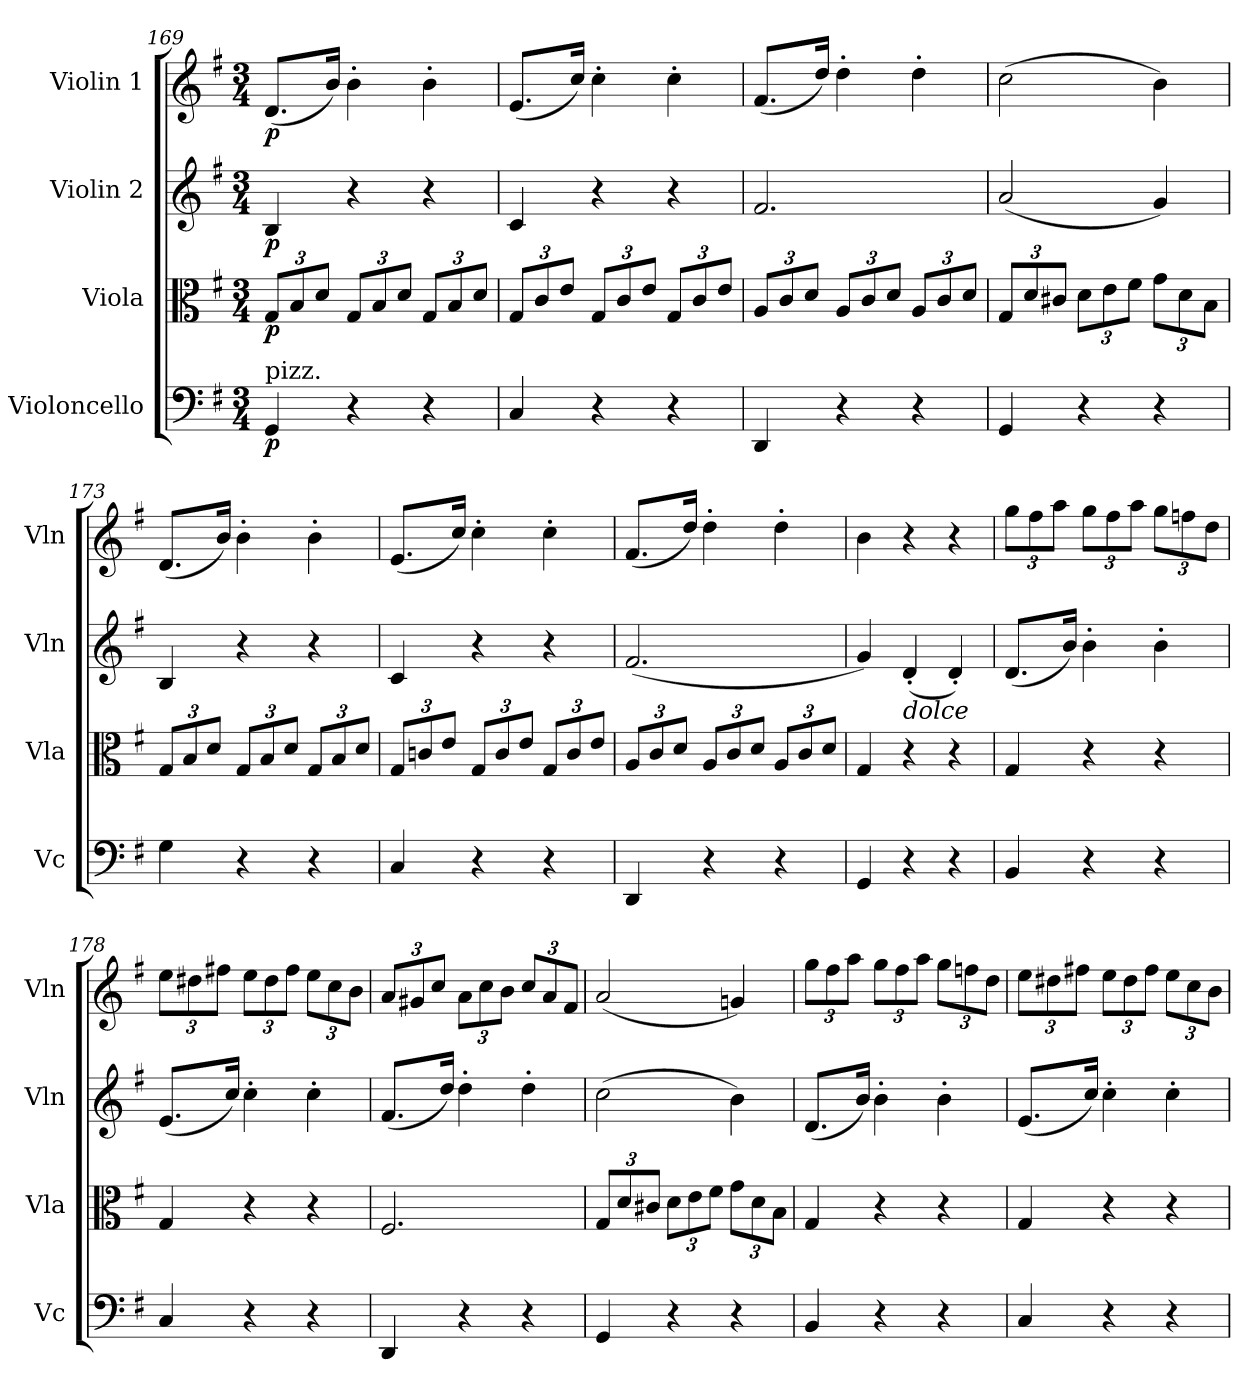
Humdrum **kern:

**kern	**dynam	**kern	**dynam	**kern	**dynam	**kern	**dynam
*part4	*part4	*part3	*part3	*part2	*part2	*part1	*part1
*staff4	*staff4	*staff3	*staff3	*staff2	*staff2	*staff1	*staff1
*I"Violoncello	*	*I"Viola	*	*I"Violin 2	*	*I"Violin 1	*
*I'Vc	*	*I'Vla	*	*I'Vln	*	*I'Vln	*
*clefF4	*	*clefC3	*	*clefG2	*	*clefG2	*
*k[f#]	*	*k[f#]	*	*k[f#]	*	*k[f#]	*
*M3/4	*	*M3/4	*	*M3/4	*	*M3/4	*
*	*	*Xbrackettup	*	*	*	*	*
=169	=169	=169	=169	=169	=169	=169	=169
!LO:TX:a:t=pizz.	!	!	!	!	!	!	!
!	!LO:DY:b	!	!LO:DY:b	!	!LO:DY:b	!	!LO:DY:b
4GG/	p	12G/L	p	4B/	p	(8.d/L	p
.	.	12B/	.	.	.	.	.
.	.	12d/J	.	.	.	.	.
.	.	.	.	.	.	16b/Jk)	.
4r	.	12G/L	.	4r	.	4b'\	.
.	.	12B/	.	.	.	.	.
.	.	12d/J	.	.	.	.	.
4r	.	12G/L	.	4r	.	4b'\	.
.	.	12B/	.	.	.	.	.
.	.	12d/J	.	.	.	.	.
=170	=170	=170	=170	=170	=170	=170	=170
4C/	.	12G/L	.	4c/	.	(8.e/L	.
.	.	12c/	.	.	.	.	.
.	.	12e/J	.	.	.	.	.
.	.	.	.	.	.	16cc/Jk)	.
4r	.	12G/L	.	4r	.	4cc'\	.
.	.	12c/	.	.	.	.	.
.	.	12e/J	.	.	.	.	.
4r	.	12G/L	.	4r	.	4cc'\	.
.	.	12c/	.	.	.	.	.
.	.	12e/J	.	.	.	.	.
=171	=171	=171	=171	=171	=171	=171	=171
4DD/	.	12A/L	.	2.f#/	.	(8.f#/L	.
.	.	12c/	.	.	.	.	.
.	.	12d/J	.	.	.	.	.
.	.	.	.	.	.	16dd/Jk)	.
4r	.	12A/L	.	.	.	4dd'\	.
.	.	12c/	.	.	.	.	.
.	.	12d/J	.	.	.	.	.
4r	.	12A/L	.	.	.	4dd'\	.
.	.	12c/	.	.	.	.	.
.	.	12d/J	.	.	.	.	.
!!LO:LB:g=z
=172	=172	=172	=172	=172	=172	=172	=172
4GG/	.	12G/L	.	(2a/	.	(2cc\	.
.	.	12d/	.	.	.	.	.
.	.	12c#X/J	.	.	.	.	.
4r	.	12d\L	.	.	.	.	.
.	.	12e\	.	.	.	.	.
.	.	12f#\J	.	.	.	.	.
4r	.	12g\L	.	4g/)	.	4b\)	.
.	.	12d\	.	.	.	.	.
.	.	12B\J	.	.	.	.	.
!!LO:PB:g=z
=173	=173	=173	=173	=173	=173	=173	=173
4G\	.	12G/L	.	4B/	.	(8.d/L	.
.	.	12B/	.	.	.	.	.
.	.	12d/J	.	.	.	.	.
.	.	.	.	.	.	16b/Jk)	.
4r	.	12G/L	.	4r	.	4b'\	.
.	.	12B/	.	.	.	.	.
.	.	12d/J	.	.	.	.	.
4r	.	12G/L	.	4r	.	4b'\	.
.	.	12B/	.	.	.	.	.
.	.	12d/J	.	.	.	.	.
=174	=174	=174	=174	=174	=174	=174	=174
4C/	.	12G/L	.	4c/	.	(8.e/L	.
.	.	12cn/	.	.	.	.	.
.	.	12e/J	.	.	.	.	.
.	.	.	.	.	.	16cc/Jk)	.
4r	.	12G/L	.	4r	.	4cc'\	.
.	.	12c/	.	.	.	.	.
.	.	12e/J	.	.	.	.	.
4r	.	12G/L	.	4r	.	4cc'\	.
.	.	12c/	.	.	.	.	.
.	.	12e/J	.	.	.	.	.
=175	=175	=175	=175	=175	=175	=175	=175
4DD/	.	12A/L	.	(2.f#/	.	(8.f#/L	.
.	.	12c/	.	.	.	.	.
.	.	12d/J	.	.	.	.	.
.	.	.	.	.	.	16dd/Jk)	.
4r	.	12A/L	.	.	.	4dd'\	.
.	.	12c/	.	.	.	.	.
.	.	12d/J	.	.	.	.	.
4r	.	12A/L	.	.	.	4dd'\	.
.	.	12c/	.	.	.	.	.
.	.	12d/J	.	.	.	.	.
=176	=176	=176	=176	=176	=176	=176	=176
4GG/	.	4G/	.	4g/)	.	4b\	.
!	!	!	!	!LO:TX:b:i:t=dolce	!	!	!
4r	.	4r	.	(4d'/	.	4r	.
4r	.	4r	.	4d'/)	.	4r	.
!!LO:LB:g=z
=177	=177	=177	=177	=177	=177	=177	=177
*	*	*	*	*	*	*Xbrackettup	*
4BB/	.	4G/	.	(8.d/L	.	12gg\L	.
.	.	.	.	.	.	12ff#\	.
.	.	.	.	.	.	12aa\J	.
.	.	.	.	16b/Jk)	.	.	.
4r	.	4r	.	4b'\	.	12gg\L	.
.	.	.	.	.	.	12ff#\	.
.	.	.	.	.	.	12aa\J	.
4r	.	4r	.	4b'\	.	12gg\L	.
.	.	.	.	.	.	12ffn\	.
.	.	.	.	.	.	12dd\J	.
!!LO:PB:g=z
=178	=178	=178	=178	=178	=178	=178	=178
4C/	.	4G/	.	(8.e/L	.	12ee\L	.
.	.	.	.	.	.	12dd#X\	.
.	.	.	.	.	.	12ff#X\J	.
.	.	.	.	16cc/Jk)	.	.	.
4r	.	4r	.	4cc'\	.	12ee\L	.
.	.	.	.	.	.	12dd#\	.
.	.	.	.	.	.	12ff#\J	.
4r	.	4r	.	4cc'\	.	12ee\L	.
.	.	.	.	.	.	12cc\	.
.	.	.	.	.	.	12b\J	.
=179	=179	=179	=179	=179	=179	=179	=179
4DD/	.	2.F#/	.	(8.f#/L	.	12a/L	.
.	.	.	.	.	.	12g#X/	.
.	.	.	.	.	.	12cc/J	.
.	.	.	.	16dd/Jk)	.	.	.
4r	.	.	.	4dd'\	.	12a\L	.
.	.	.	.	.	.	12cc\	.
.	.	.	.	.	.	12b\J	.
4r	.	.	.	4dd'\	.	12cc/L	.
.	.	.	.	.	.	12a/	.
.	.	.	.	.	.	12f#/J	.
=180	=180	=180	=180	=180	=180	=180	=180
4GG/	.	12G/L	.	(2cc\	.	(2a/	.
.	.	12d/	.	.	.	.	.
.	.	12c#X/J	.	.	.	.	.
4r	.	12d\L	.	.	.	.	.
.	.	12e\	.	.	.	.	.
.	.	12f#\J	.	.	.	.	.
4r	.	12g\L	.	4b\)	.	4gn/)	.
.	.	12d\	.	.	.	.	.
.	.	12B\J	.	.	.	.	.
=181	=181	=181	=181	=181	=181	=181	=181
4BB/	.	4G/	.	(8.d/L	.	12gg\L	.
.	.	.	.	.	.	12ff#\	.
.	.	.	.	.	.	12aa\J	.
.	.	.	.	16b/Jk)	.	.	.
4r	.	4r	.	4b'\	.	12gg\L	.
.	.	.	.	.	.	12ff#\	.
.	.	.	.	.	.	12aa\J	.
4r	.	4r	.	4b'\	.	12gg\L	.
.	.	.	.	.	.	12ffn\	.
.	.	.	.	.	.	12dd\J	.
!!LO:LB:g=z
=182	=182	=182	=182	=182	=182	=182	=182
4C/	.	4G/	.	(8.e/L	.	12ee\L	.
.	.	.	.	.	.	12dd#X\	.
.	.	.	.	.	.	12ff#X\J	.
.	.	.	.	16cc/Jk)	.	.	.
4r	.	4r	.	4cc'\	.	12ee\L	.
.	.	.	.	.	.	12dd#\	.
.	.	.	.	.	.	12ff#\J	.
4r	.	4r	.	4cc'\	.	12ee\L	.
.	.	.	.	.	.	12cc\	.
.	.	.	.	.	.	12b\J	.
=	=	=	=	=	=	=	=
*-	*-	*-	*-	*-	*-	*-	*-
